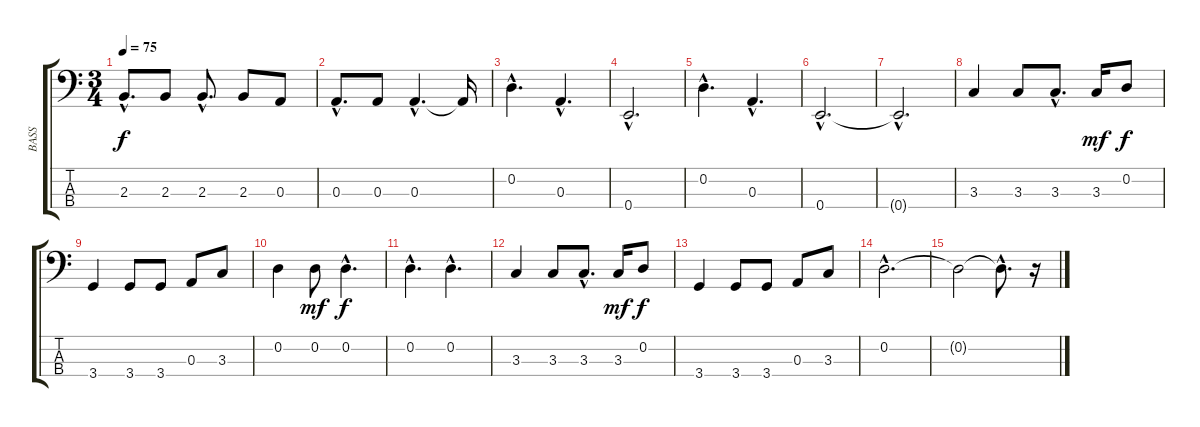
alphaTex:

\track ("BASS" "BASS") {instrument electricbasspick}
\staff {score tabs}
\tuning (G2 D2 A1 E1) {hide}
\ts (3 4)
\tempo 75
\clef f4
\ks c
2.3{hac}.8{d dy f} 2.3.8 2.3{hac}.8{d} 2.3.8 0.3.8 |
0.3{hac}.8{d} 0.3.8 0.3{hac}.4{d} 0.3{t}.16 |
0.2{hac}.4{d} 0.3{hac}.4{d} |
0.4{hac}.2{d} |
0.2{hac}.4{d} 0.3{hac}.4{d} |
0.4{hac}.2{d} |
0.4{hac t}.2{d} |
3.3.4 3.3.8 3.3{hac}.8{d} 3.3.16{dy mf} 0.2.8{dy f} |
3.4.4 3.4.8 3.4.8 0.3.8 3.3.8 |
0.2.4 0.2.8{dy mf} 0.2{hac}.4{d dy f} |
0.2{hac}.4{d} 0.2{hac}.4{d} |
3.3.4 3.3.8 3.3{hac}.8{d} 3.3.16{dy mf} 0.2.8{dy f} |
3.4.4 3.4.8 3.4.8 0.3.8 3.3.8 |
0.2{hac}.2{d} |
0.2{t}.2 0.2{hac t}.8{d} r.16
